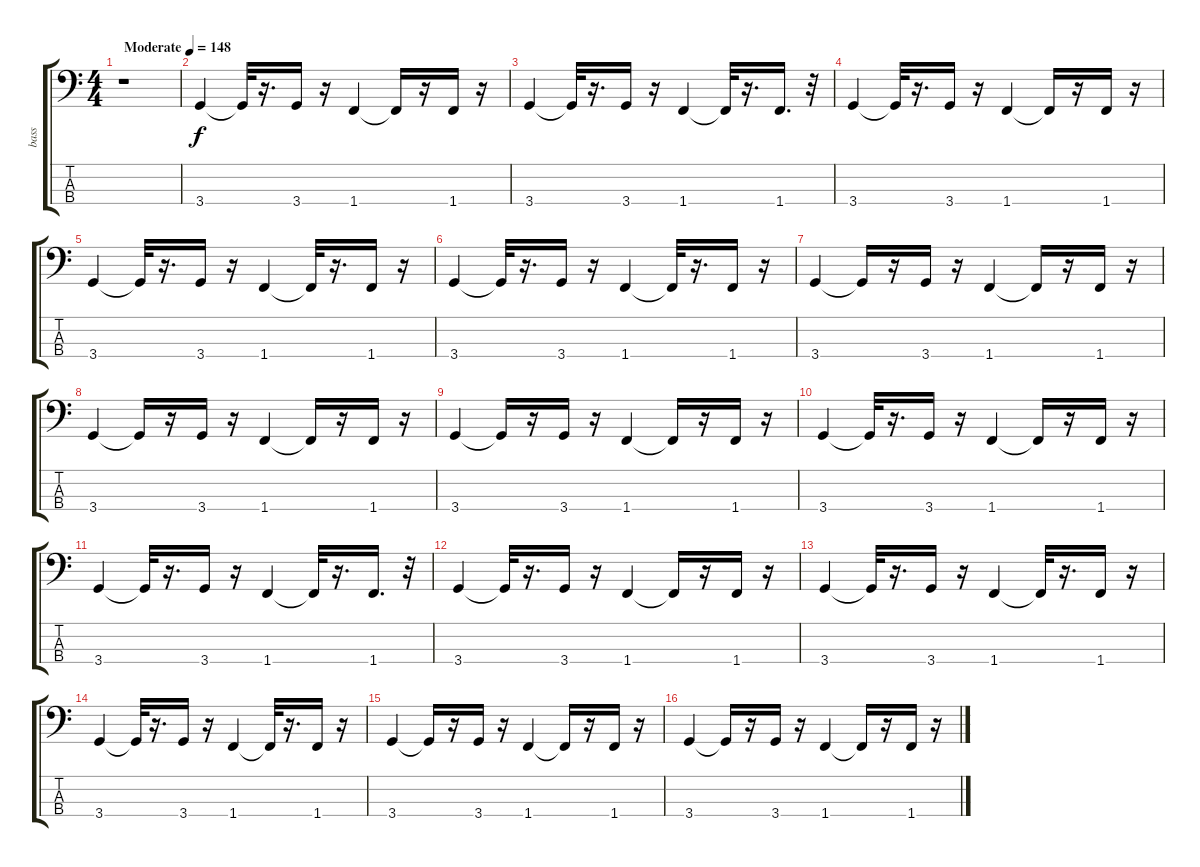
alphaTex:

\track ("bass                " "bass      ") {instrument fretlessbass}
\staff {score tabs}
\tuning (G2 D2 A1 E1) {hide}
\ts (4 4)
\tempo (148 "Moderate")
\clef f4
\ks c
r.1{dy f instrument fretlessbass} |
3.4.4 3.4{t}.32 r.16{d} 3.4.16 r.16 1.4.4 1.4{t}.16 r.16 1.4.16 r.16 |
3.4.4 3.4{t}.32 r.16{d} 3.4.16 r.16 1.4.4 1.4{t}.32 r.16{d} 1.4.16{d} r.32 |
3.4.4 3.4{t}.32 r.16{d} 3.4.16 r.16 1.4.4 1.4{t}.16 r.16 1.4.16 r.16 |
3.4.4 3.4{t}.32 r.16{d} 3.4.16 r.16 1.4.4 1.4{t}.32 r.16{d} 1.4.16 r.16 |
3.4.4 3.4{t}.32 r.16{d} 3.4.16 r.16 1.4.4 1.4{t}.32 r.16{d} 1.4.16 r.16 |
3.4.4 3.4{t}.16 r.16 3.4.16 r.16 1.4.4 1.4{t}.16 r.16 1.4.16 r.16 |
3.4.4 3.4{t}.16 r.16 3.4.16 r.16 1.4.4 1.4{t}.16 r.16 1.4.16 r.16 |
3.4.4 3.4{t}.16 r.16 3.4.16 r.16 1.4.4 1.4{t}.16 r.16 1.4.16 r.16 |
3.4.4 3.4{t}.32 r.16{d} 3.4.16 r.16 1.4.4 1.4{t}.16 r.16 1.4.16 r.16 |
3.4.4 3.4{t}.32 r.16{d} 3.4.16 r.16 1.4.4 1.4{t}.32 r.16{d} 1.4.16{d} r.32 |
3.4.4 3.4{t}.32 r.16{d} 3.4.16 r.16 1.4.4 1.4{t}.16 r.16 1.4.16 r.16 |
3.4.4 3.4{t}.32 r.16{d} 3.4.16 r.16 1.4.4 1.4{t}.32 r.16{d} 1.4.16 r.16 |
3.4.4 3.4{t}.32 r.16{d} 3.4.16 r.16 1.4.4 1.4{t}.32 r.16{d} 1.4.16 r.16 |
3.4.4 3.4{t}.16 r.16 3.4.16 r.16 1.4.4 1.4{t}.16 r.16 1.4.16 r.16 |
3.4.4 3.4{t}.16 r.16 3.4.16 r.16 1.4.4 1.4{t}.16 r.16 1.4.16 r.16
